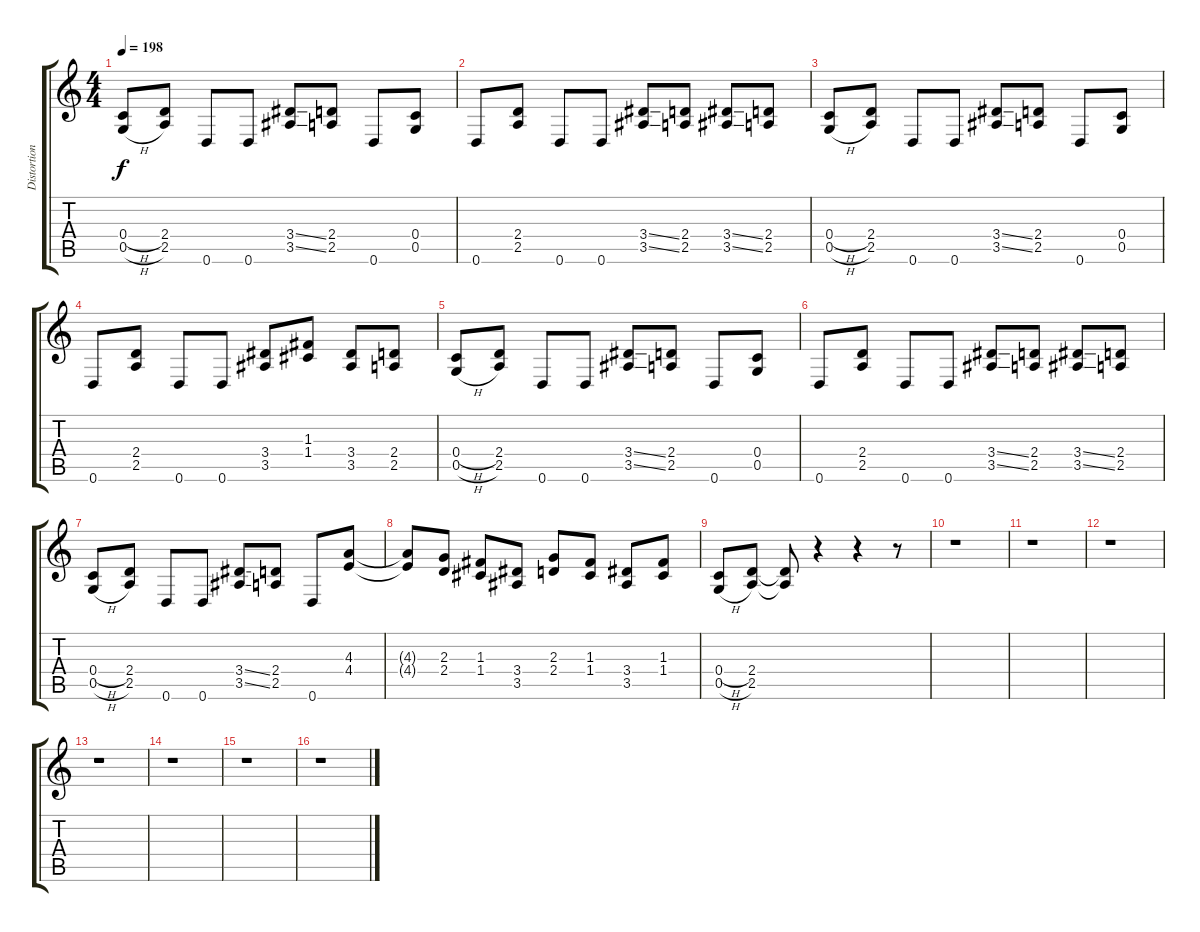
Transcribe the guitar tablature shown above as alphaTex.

\track ("Distortion Guitar" "Distortion") {instrument distortionguitar}
\staff {score tabs}
\tuning (D4 A3 F3 C3 G2 D2) {hide}
\ts (4 4)
\tempo 198
\clef g2
\ks c
(0.4{h} 0.5{h}).8{dy f} (2.4 2.5).8 0.6.8 0.6.8 (3.4{ss} 3.5{ss}).8 (2.4 2.5).8 0.6.8 (0.4 0.5).8 |
0.6.8 (2.4 2.5).8 0.6.8 0.6.8 (3.4{ss} 3.5{ss}).8 (2.4 2.5).8 (3.4{ss} 3.5{ss}).8 (2.4 2.5).8 |
(0.4{h} 0.5{h}).8 (2.4 2.5).8 0.6.8 0.6.8 (3.4{ss} 3.5{ss}).8 (2.4 2.5).8 0.6.8 (0.4 0.5).8 |
0.6.8 (2.4 2.5).8 0.6.8 0.6.8 (3.4 3.5).8 (1.3 1.4).8 (3.4 3.5).8 (2.4 2.5).8 |
(0.4{h} 0.5{h}).8 (2.4 2.5).8 0.6.8 0.6.8 (3.4{ss} 3.5{ss}).8 (2.4 2.5).8 0.6.8 (0.4 0.5).8 |
0.6.8 (2.4 2.5).8 0.6.8 0.6.8 (3.4{ss} 3.5{ss}).8 (2.4 2.5).8 (3.4{ss} 3.5{ss}).8 (2.4 2.5).8 |
(0.4{h} 0.5{h}).8 (2.4 2.5).8 0.6.8 0.6.8 (3.4{ss} 3.5{ss}).8 (2.4 2.5).8 0.6.8 (4.3 4.4).8 |
(4.3{t} 4.4{t}).8 (2.3 2.4).8 (1.3 1.4).8 (3.4 3.5).8 (2.3 2.4).8 (1.3 1.4).8 (3.4 3.5).8 (1.3 1.4).8 |
(0.4{h} 0.5{h}).8 (2.4 2.5).8 (2.4{t} 2.5{t}).8 r.4 r.4 r.8 |
r.1 |
r.1 |
r.1 |
r.1 |
r.1 |
r.1 |
r.1
